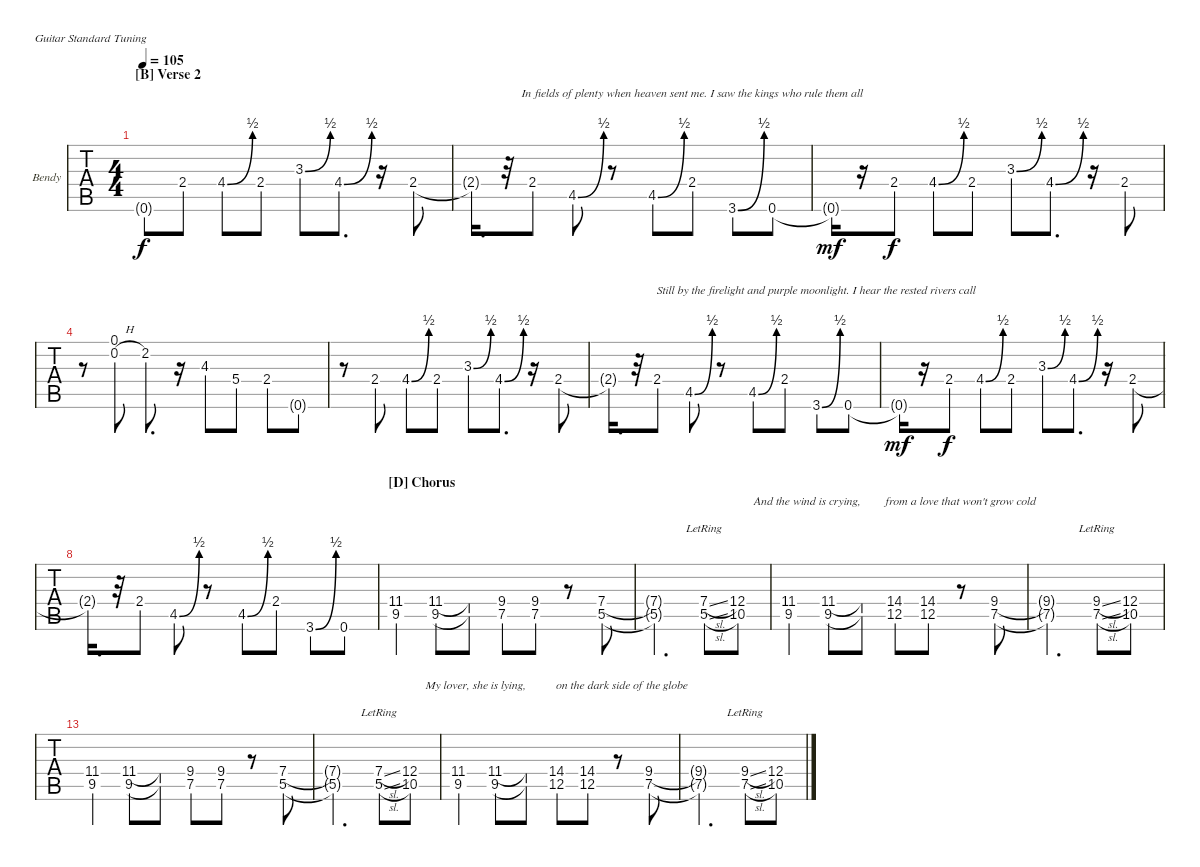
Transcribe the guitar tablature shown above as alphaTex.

\bracketExtendMode nobrackets
\firstSystemTrackNameOrientation horizontal
\otherSystemsTrackNameOrientation horizontal
\defaultBarNumberDisplay FirstOfSystem
\track ("Guitar ver.2" "Bendy") {instrument distortionguitar}
\staff {tabs}
\tuning (E4 B3 G3 D3 A2 E2)
\ts (4 4)
\section ("B" "Verse 2")
\tempo 105
\clef g2
\ks c
0.6{g}.8{lyrics (0 "") lyrics (1 "") lyrics (2 "") lyrics (3 "") lyrics (4 "") dy f} 2.4.8{lyrics (0 "") lyrics (1 "") lyrics (2 "") lyrics (3 "") lyrics (4 "")} 4.4{be (bend 0 0 1.7999999999999998 2)}.8{lyrics (0 "") lyrics (1 "") lyrics (2 "") lyrics (3 "") lyrics (4 "")} 2.4.8{lyrics (0 "") lyrics (1 "") lyrics (2 "") lyrics (3 "") lyrics (4 "")} 3.3{be (bend 0 0 1.2 2)}.8{lyrics (0 "") lyrics (1 "") lyrics (2 "") lyrics (3 "") lyrics (4 "")} 4.4{be (bend 0 0 2.4 2)}.8{d lyrics (0 "") lyrics (1 "") lyrics (2 "") lyrics (3 "") lyrics (4 "")} r.16 2.4.8{lyrics (0 "") lyrics (1 "") lyrics (2 "") lyrics (3 "") lyrics (4 "")} |
2.4{t}.16{d lyrics (0 "") lyrics (1 "") lyrics (2 "") lyrics (3 "") lyrics (4 "")} r.32 2.4.8{lyrics (0 "") lyrics (1 "") lyrics (2 "") lyrics (3 "") lyrics (4 "")} 4.5{be (bend 0 0 3 2)}.8{lyrics (0 "") lyrics (1 "") lyrics (2 "") lyrics (3 "") lyrics (4 "")} r.8 4.5{be (bend 0 0 1.7999999999999998 2)}.8{lyrics (0 "") lyrics (1 "") lyrics (2 "") lyrics (3 "") lyrics (4 "")} 2.4.8{lyrics (0 "") lyrics (1 "In fields of plenty when heaven sent me. I saw the kings who rule them all") lyrics (2 "") lyrics (3 "") lyrics (4 "")} 3.6{be (bend 0 0 14.399999999999999 2)}.8{lyrics (0 "") lyrics (1 "") lyrics (2 "") lyrics (3 "") lyrics (4 "")} 0.6.8{lyrics (0 "") lyrics (1 "") lyrics (2 "") lyrics (3 "") lyrics (4 "")} |
0.6{t}.16{lyrics (0 "") lyrics (1 "") lyrics (2 "") lyrics (3 "") lyrics (4 "") dy mf} r.16 2.4.8{lyrics (0 "") lyrics (1 "") lyrics (2 "") lyrics (3 "") lyrics (4 "") dy f} 4.4{be (bend 0 0 2.4 2)}.8{lyrics (0 "") lyrics (1 "") lyrics (2 "") lyrics (3 "") lyrics (4 "")} 2.4.8{lyrics (0 "") lyrics (1 "") lyrics (2 "") lyrics (3 "") lyrics (4 "")} 3.3{be (bend 0 0 1.2 2)}.8{lyrics (0 "") lyrics (1 "") lyrics (2 "") lyrics (3 "") lyrics (4 "")} 4.4{be (bend 0 0 2.4 2)}.8{d lyrics (0 "") lyrics (1 "") lyrics (2 "") lyrics (3 "") lyrics (4 "")} r.16 2.4.8{lyrics (0 "") lyrics (1 "") lyrics (2 "") lyrics (3 "") lyrics (4 "")} |
r.8 (0.2{h} 0.1).8{lyrics (0 "") lyrics (1 "") lyrics (2 "") lyrics (3 "") lyrics (4 "")} 2.2.8{d lyrics (0 "") lyrics (1 "") lyrics (2 "") lyrics (3 "") lyrics (4 "")} r.16 4.3.8{lyrics (0 "") lyrics (1 "") lyrics (2 "") lyrics (3 "") lyrics (4 "")} 5.4.8{lyrics (0 "") lyrics (1 "") lyrics (2 "") lyrics (3 "") lyrics (4 "")} 2.4.8{lyrics (0 "") lyrics (1 "") lyrics (2 "") lyrics (3 "") lyrics (4 "")} 0.6{g}.8{lyrics (0 "") lyrics (1 "") lyrics (2 "") lyrics (3 "") lyrics (4 "")} |
r.8 2.4.8{lyrics (0 "") lyrics (1 "") lyrics (2 "") lyrics (3 "") lyrics (4 "")} 4.4{be (bend 0 0 1.7999999999999998 2)}.8{lyrics (0 "") lyrics (1 "") lyrics (2 "") lyrics (3 "") lyrics (4 "")} 2.4.8{lyrics (0 "") lyrics (1 "") lyrics (2 "") lyrics (3 "") lyrics (4 "")} 3.3{be (bend 0 0 1.2 2)}.8{lyrics (0 "") lyrics (1 "") lyrics (2 "") lyrics (3 "") lyrics (4 "")} 4.4{be (bend 0 0 3.5999999999999996 2)}.8{d lyrics (0 "") lyrics (1 "") lyrics (2 "") lyrics (3 "") lyrics (4 "")} r.16 2.4.8{lyrics (0 "") lyrics (1 "") lyrics (2 "") lyrics (3 "") lyrics (4 "")} |
2.4{t}.16{d lyrics (0 "") lyrics (1 "") lyrics (2 "") lyrics (3 "") lyrics (4 "")} r.32 2.4.8{lyrics (0 "") lyrics (1 "") lyrics (2 "") lyrics (3 "") lyrics (4 "")} 4.5{be (bend 0 0 3 2)}.8{lyrics (0 "") lyrics (1 "") lyrics (2 "") lyrics (3 "") lyrics (4 "")} r.8 4.5{be (bend 0 0 1.7999999999999998 2)}.8{lyrics (0 "") lyrics (1 "") lyrics (2 "") lyrics (3 "") lyrics (4 "")} 2.4.8{lyrics (0 "") lyrics (1 "") lyrics (2 "") lyrics (3 "") lyrics (4 "")} 3.6{be (bend 0 0 14.399999999999999 2)}.8{lyrics (0 "") lyrics (1 "Still by the firelight and purple moonlight. I hear the rested rivers call") lyrics (2 "") lyrics (3 "") lyrics (4 "")} 0.6.8{lyrics (0 "") lyrics (1 "") lyrics (2 "") lyrics (3 "") lyrics (4 "")} |
0.6{t}.16{lyrics (0 "") lyrics (1 "") lyrics (2 "") lyrics (3 "") lyrics (4 "") dy mf} r.16 2.4.8{lyrics (0 "") lyrics (1 "") lyrics (2 "") lyrics (3 "") lyrics (4 "") dy f} 4.4{be (bend 0 0 2.4 2)}.8{lyrics (0 "") lyrics (1 "") lyrics (2 "") lyrics (3 "") lyrics (4 "")} 2.4.8{lyrics (0 "") lyrics (1 "") lyrics (2 "") lyrics (3 "") lyrics (4 "")} 3.3{be (bend 0 0 1.2 2)}.8{lyrics (0 "") lyrics (1 "") lyrics (2 "") lyrics (3 "") lyrics (4 "")} 4.4{be (bend 0 0 4.8 2)}.8{d lyrics (0 "") lyrics (1 "") lyrics (2 "") lyrics (3 "") lyrics (4 "")} r.16 2.4.8{lyrics (0 "") lyrics (1 "") lyrics (2 "") lyrics (3 "") lyrics (4 "")} |
2.4{t}.16{d lyrics (0 "") lyrics (1 "") lyrics (2 "") lyrics (3 "") lyrics (4 "")} r.32 2.4.8{lyrics (0 "") lyrics (1 "") lyrics (2 "") lyrics (3 "") lyrics (4 "")} 4.5{be (bend 0 0 2.4 2)}.8{lyrics (0 "") lyrics (1 "") lyrics (2 "") lyrics (3 "") lyrics (4 "")} r.8 4.5{be (bend 0 0 3 2)}.8{lyrics (0 "") lyrics (1 "") lyrics (2 "") lyrics (3 "") lyrics (4 "")} 2.4.8{lyrics (0 "") lyrics (1 "") lyrics (2 "") lyrics (3 "") lyrics (4 "")} 3.6{be (bend 0 0 15 2)}.8{lyrics (0 "") lyrics (1 "") lyrics (2 "") lyrics (3 "") lyrics (4 "")} 0.6.8{lyrics (0 "") lyrics (1 "") lyrics (2 "") lyrics (3 "") lyrics (4 "")} |
\section ("D" "Chorus")
(11.4 9.5).4{lyrics (0 "") lyrics (1 "") lyrics (2 "") lyrics (3 "") lyrics (4 "")} (11.4 9.5).8{lyrics (0 "") lyrics (1 "") lyrics (2 "") lyrics (3 "") lyrics (4 "")} (11.4{t} 9.5{t}).8{lyrics (0 "") lyrics (1 "") lyrics (2 "") lyrics (3 "") lyrics (4 "")} (9.4 7.5).8{lyrics (0 "") lyrics (1 "") lyrics (2 "") lyrics (3 "") lyrics (4 "")} (9.4 7.5).8{lyrics (0 "") lyrics (1 "") lyrics (2 "") lyrics (3 "") lyrics (4 "")} r.8 (7.4 5.5).8{lyrics (0 "") lyrics (1 "") lyrics (2 "") lyrics (3 "") lyrics (4 "")} |
(7.4{t} 5.5{t}).2{d lyrics (0 "") lyrics (1 "") lyrics (2 "") lyrics (3 "") lyrics (4 "")} (7.4{sl lr} 5.5{sl lr}).8{lyrics (0 "") lyrics (1 "") lyrics (2 "") lyrics (3 "") lyrics (4 "")} (12.4 10.5).8{lyrics (0 "") lyrics (1 "") lyrics (2 "") lyrics (3 "") lyrics (4 "")} |
(11.4 9.5).4{lyrics (0 "") lyrics (1 "") lyrics (2 "") lyrics (3 "") lyrics (4 "")} (11.4 9.5).8{lyrics (0 "") lyrics (1 "") lyrics (2 "") lyrics (3 "") lyrics (4 "")} (11.4{t} 9.5{t}).8{lyrics (0 "") lyrics (1 "") lyrics (2 "") lyrics (3 "") lyrics (4 "")} (14.4 12.5).8{lyrics (0 "") lyrics (1 "And the wind is crying,        from a love that won't grow cold") lyrics (2 "") lyrics (3 "") lyrics (4 "")} (14.4 12.5).8{lyrics (0 "") lyrics (1 "") lyrics (2 "") lyrics (3 "") lyrics (4 "")} r.8 (9.4 7.5).8{lyrics (0 "") lyrics (1 "") lyrics (2 "") lyrics (3 "") lyrics (4 "")} |
(9.4{t} 7.5{t}).2{d lyrics (0 "") lyrics (1 "") lyrics (2 "") lyrics (3 "") lyrics (4 "")} (9.4{sl lr} 7.5{sl lr}).8{lyrics (0 "") lyrics (1 "") lyrics (2 "") lyrics (3 "") lyrics (4 "")} (12.4 10.5).8{lyrics (0 "") lyrics (1 "") lyrics (2 "") lyrics (3 "") lyrics (4 "")} |
(11.4 9.5).4{lyrics (0 "") lyrics (1 "") lyrics (2 "") lyrics (3 "") lyrics (4 "")} (11.4 9.5).8{lyrics (0 "") lyrics (1 "") lyrics (2 "") lyrics (3 "") lyrics (4 "")} (11.4{t} 9.5{t}).8{lyrics (0 "") lyrics (1 "") lyrics (2 "") lyrics (3 "") lyrics (4 "")} (9.4 7.5).8{lyrics (0 "") lyrics (1 "") lyrics (2 "") lyrics (3 "") lyrics (4 "")} (9.4 7.5).8{lyrics (0 "") lyrics (1 "") lyrics (2 "") lyrics (3 "") lyrics (4 "")} r.8 (7.4 5.5).8{lyrics (0 "") lyrics (1 "") lyrics (2 "") lyrics (3 "") lyrics (4 "")} |
(7.4{t} 5.5{t}).2{d lyrics (0 "") lyrics (1 "") lyrics (2 "") lyrics (3 "") lyrics (4 "")} (7.4{sl lr} 5.5{sl lr}).8{lyrics (0 "") lyrics (1 "") lyrics (2 "") lyrics (3 "") lyrics (4 "")} (12.4 10.5).8{lyrics (0 "") lyrics (1 "") lyrics (2 "") lyrics (3 "") lyrics (4 "")} |
(11.4 9.5).4{lyrics (0 "") lyrics (1 "") lyrics (2 "") lyrics (3 "") lyrics (4 "")} (11.4 9.5).8{lyrics (0 "") lyrics (1 "") lyrics (2 "") lyrics (3 "") lyrics (4 "")} (11.4{t} 9.5{t}).8{lyrics (0 "") lyrics (1 "") lyrics (2 "") lyrics (3 "") lyrics (4 "")} (14.4 12.5).8{lyrics (0 "") lyrics (1 "My lover, she is lying,          on the dark side of the globe") lyrics (2 "") lyrics (3 "") lyrics (4 "")} (14.4 12.5).8{lyrics (0 "") lyrics (1 "") lyrics (2 "") lyrics (3 "") lyrics (4 "")} r.8 (9.4 7.5).8{lyrics (0 "") lyrics (1 "") lyrics (2 "") lyrics (3 "") lyrics (4 "")} |
(9.4{t} 7.5{t}).2{d lyrics (0 "") lyrics (1 "") lyrics (2 "") lyrics (3 "") lyrics (4 "")} (9.4{sl lr} 7.5{sl lr}).8{lyrics (0 "") lyrics (1 "") lyrics (2 "") lyrics (3 "") lyrics (4 "")} (12.4 10.5).8{lyrics (0 "") lyrics (1 "") lyrics (2 "") lyrics (3 "") lyrics (4 "")}
